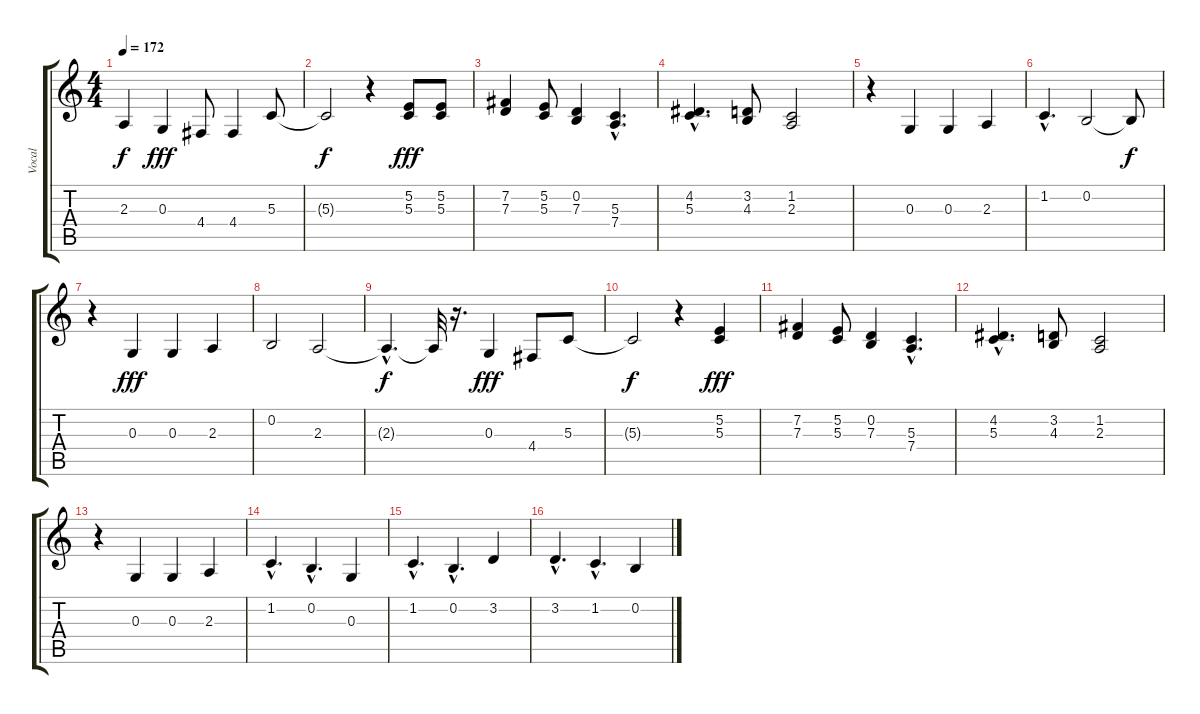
\track ("Vocal" "Vocal") {instrument flute}
\staff {score tabs}
\tuning (E4 B3 G3 D3 A2 E2) {hide}
\ts (4 4)
\tempo 172
\clef g2
\ks c
2.3{t}.4{dy f} 0.3.4{dy fff} 4.4.8 4.4.4 5.3.8 |
5.3{t}.2{dy f} r.4 (5.2 5.3).8{dy fff} (5.2 5.3).8 |
(7.2 7.3).4 (5.2 5.3).8 (0.2 7.3).4 (5.3{hac} 7.4{hac}).4{d} |
(4.2{hac} 5.3{hac}).4{d} (3.2 4.3).8 (1.2 2.3).2 |
r.4 0.3.4 0.3.4 2.3.4 |
1.2{hac}.4{d} 0.2.2 0.2{t}.8{dy f} |
r.4 0.3.4{dy fff} 0.3.4 2.3.4 |
0.2.2 2.3.2 |
2.3{hac t}.4{d dy f} 2.3{t}.32 r.16{d} 0.3.4{dy fff} 4.4.8 5.3.8 |
5.3{t}.2{dy f} r.4 (5.2 5.3).4{dy fff} |
(7.2 7.3).4 (5.2 5.3).8 (0.2 7.3).4 (5.3{hac} 7.4{hac}).4{d} |
(4.2{hac} 5.3{hac}).4{d} (3.2 4.3).8 (1.2 2.3).2 |
r.4 0.3.4 0.3.4 2.3.4 |
1.2{hac}.4{d} 0.2{hac}.4{d} 0.3.4 |
1.2{hac}.4{d} 0.2{hac}.4{d} 3.2.4 |
3.2{hac}.4{d} 1.2{hac}.4{d} 0.2.4
